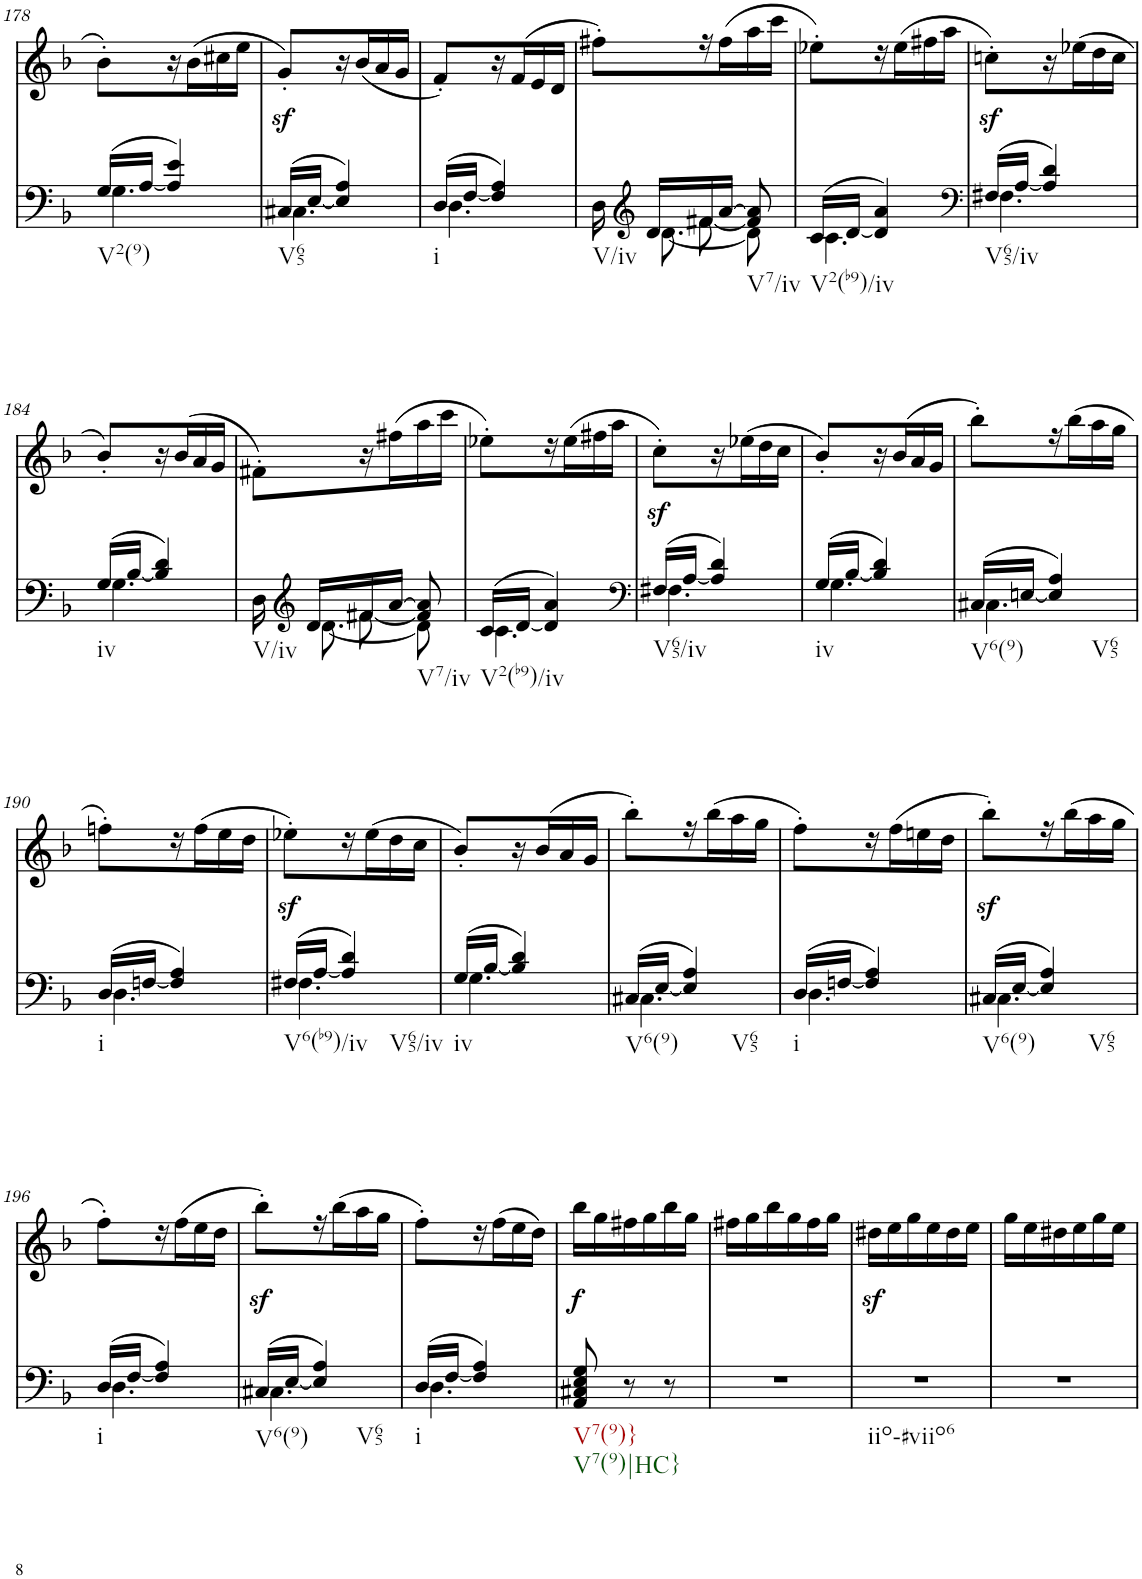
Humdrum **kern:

**kern	**kern	**text	**dynam
*part2	*part1	*part1	*part1
*staff2	*staff1	*staff1	*staff1
*I"Piano	*I"Piano	*	*
*I'Pno	*I'Pno	*	*
!!LO:PB:g=z
*clefF4	*clefG2	*	*
*k[b-]	*k[b-]	*	*
*d:	*d:	*	*
*M3/8	*M3/8	*	*
=178	=178	=178	=178
*^	*	*	*
!LO:TX:b:t=V2(9)	!	!	!	!
(16G/LL	4.G\	8b-'\L	.	.
[<16A/JJ	.	.	.	.
4A/] 4e/)	.	16r	.	.
.	.	(16b-\	.	.
.	.	16cc#X\	.	.
.	.	16ee\JJ	.	.
=179	=179	=179	=179	=179
!LO:TX:b:t=V65	!	!	!	!
(16C#X/LL	4.C#\	8gz<'/L)	.	.
[<16E/JJ	.	.	.	.
4E/] 4A/)	.	16r	.	.
.	.	(16b-/	.	.
.	.	16a/	.	.
.	.	16g/JJ	.	.
=180	=180	=180	=180	=180
!LO:TX:b:t=i	!	!	!	!
(16D/LL	4.D\	8f'/L)	.	.
[<16F/JJ	.	.	.	.
4F/] 4A/)	.	16r	.	.
.	.	(>16f/	.	.
.	.	16e/	.	.
.	.	16d/JJ	.	.
=181	=181	=181	=181	=181
*	*^	*	*	*
!LO:TX:b:t=V/iv	!	!	!	!	!
16D\	16ryy	8ryy	8ff#X'\L)	.	.
*clefG2	*	*	*	*	*
16d/LL	[8.d\	.	.	.	.
[<16f#X/	.	8f#\	16r	.	.
[16a/JJ	.	.	(16ff#\	.	.
!LO:TX:b:t=V7/iv	!	!	!	!	!
8f#/] 8a/]	8d\]	8ryy	16aa\	.	.
.	.	.	16ccc\JJ	.	.
*	*v	*v	*	*	*
=182	=182	=182	=182	=182
!LO:TX:b:t=V2(b9)/iv	!	!	!	!
(16c/LL	4.c\	8ee-X'\L)	.	.
[<16d/JJ	.	.	.	.
4d/] 4a/)	.	16r	.	.
.	.	(16ee-\	.	.
.	.	16ff#X\	.	.
.	.	16aa\JJ	.	.
=183	=183	=183	=183	=183
*clefF4	*	*	*	*
!LO:TX:b:t=V65/iv	!	!	!	!
(16F#X/LL	4.F#\	8ccnz<'\L)	.	.
[<16A/JJ	.	.	.	.
4A/] 4d/)	.	16r	.	.
.	.	(16ee-X\	.	.
.	.	16dd\	.	.
.	.	16cc\JJ	.	.
!!LO:LB:g=z
=184	=184	=184	=184	=184
!LO:TX:b:t=iv	!	!	!	!
(16G/LL	4.G\	8b-'/L)	.	.
[<16B-/JJ	.	.	.	.
4B-/] 4d/)	.	16r	.	.
.	.	(>16b-/	.	.
.	.	16a/	.	.
.	.	16g/JJ	.	.
=185	=185	=185	=185	=185
*	*^	*	*	*
!LO:TX:b:t=V/iv	!	!	!	!	!
16D\	16ryy	8ryy	8f#X'\L)	.	.
*clefG2	*	*	*	*	*
16d/LL	[8.d\	.	.	.	.
[<16f#X/	.	8f#\	16r	.	.
[16a/JJ	.	.	(16ff#X\	.	.
!LO:TX:b:t=V7/iv	!	!	!	!	!
8f#/] 8a/]	8d\]	8ryy	16aa\	.	.
.	.	.	16ccc\JJ	.	.
*	*v	*v	*	*	*
=186	=186	=186	=186	=186
!LO:TX:b:t=V2(b9)/iv	!	!	!	!
(16c/LL	4.c\	8ee-X'\L)	.	.
[<16d/JJ	.	.	.	.
4d/] 4a/)	.	16r	.	.
.	.	(16ee-\	.	.
.	.	16ff#X\	.	.
.	.	16aa\JJ	.	.
=187	=187	=187	=187	=187
*clefF4	*	*	*	*
!LO:TX:b:t=V65/iv	!	!	!	!
(16F#X/LL	4.F#\	8ccz<'\L)	.	.
[<16A/JJ	.	.	.	.
4A/] 4d/)	.	16r	.	.
.	.	(16ee-X\	.	.
.	.	16dd\	.	.
.	.	16cc\JJ	.	.
=188	=188	=188	=188	=188
!LO:TX:b:t=iv	!	!	!	!
(16G/LL	4.G\	8b-'/L)	.	.
[<16B-/JJ	.	.	.	.
4B-/] 4d/)	.	16r	.	.
.	.	(>16b-/	.	.
.	.	16a/	.	.
.	.	16g/JJ	.	.
=189	=189	=189	=189	=189
!LO:TX:b:t=V6(9)	!	!	!	!
(16C#X/LL	4.C#\	8bb-'\L)	.	.
[<16En/JJ	.	.	.	.
!LO:TX:b:t=V65	!	!	!	!
4E/] 4A/)	.	16r	.	.
.	.	(16bb-\	.	.
.	.	16aa\	.	.
.	.	16gg\JJ	.	.
!!LO:LB:g=z
=190	=190	=190	=190	=190
!LO:TX:b:t=i	!	!	!	!
(16D/LL	4.D\	8ffn'\L)	.	.
[<16Fn/JJ	.	.	.	.
4F/] 4A/)	.	16r	.	.
.	.	(16ff\	.	.
.	.	16ee\	.	.
.	.	16dd\JJ	.	.
=191	=191	=191	=191	=191
!LO:TX:b:t=V6(b9)/iv	!	!	!	!
(16F#X/LL	4.F#\	8ee-Xz<'\L)	.	.
[<16A/JJ	.	.	.	.
!LO:TX:b:t=V65/iv	!	!	!	!
4A/] 4d/)	.	16r	.	.
.	.	(16ee-\	.	.
.	.	16dd\	.	.
.	.	16cc\JJ	.	.
=192	=192	=192	=192	=192
!LO:TX:b:t=iv	!	!	!	!
(16G/LL	4.G\	8b-'/L)	.	.
[<16B-/JJ	.	.	.	.
4B-/] 4d/)	.	16r	.	.
.	.	(>16b-/	.	.
.	.	16a/	.	.
.	.	16g/JJ	.	.
=193	=193	=193	=193	=193
!LO:TX:b:t=V6(9)	!	!	!	!
(16C#X/LL	4.C#\	8bb-'\L)	.	.
[<16E/JJ	.	.	.	.
!LO:TX:b:t=V65	!	!	!	!
4E/] 4A/)	.	16r	.	.
.	.	(16bb-\	.	.
.	.	16aa\	.	.
.	.	16gg\JJ	.	.
=194	=194	=194	=194	=194
!LO:TX:b:t=i	!	!	!	!
(16D/LL	4.D\	8ff'\L)	.	.
[<16Fn/JJ	.	.	.	.
4F/] 4A/)	.	16r	.	.
.	.	(16ff\	.	.
.	.	16een\	.	.
.	.	16dd\JJ	.	.
=195	=195	=195	=195	=195
!LO:TX:b:t=V6(9)	!	!	!	!
(16C#X/LL	4.C#\	8bb-z<'\L)	.	.
[<16E/JJ	.	.	.	.
!LO:TX:b:t=V65	!	!	!	!
4E/] 4A/)	.	16r	.	.
.	.	(16bb-\	.	.
.	.	16aa\	.	.
.	.	16gg\JJ	.	.
!!LO:LB:g=z
=196	=196	=196	=196	=196
!LO:TX:b:t=i	!	!	!	!
(16D/LL	4.D\	8ff'\L)	.	.
[<16F/JJ	.	.	.	.
4F/] 4A/)	.	16r	.	.
.	.	(16ff\	.	.
.	.	16ee\	.	.
.	.	16dd\JJ	.	.
=197	=197	=197	=197	=197
!LO:TX:b:t=V6(9)	!	!	!	!
(16C#X/LL	4.C#\	8bb-z<'\L)	.	.
[<16E/JJ	.	.	.	.
!LO:TX:b:t=V65	!	!	!	!
4E/] 4A/)	.	16r	.	.
.	.	(16bb-\	.	.
.	.	16aa\	.	.
.	.	16gg\JJ	.	.
=198	=198	=198	=198	=198
!LO:TX:b:t=i	!	!	!	!
(16D/LL	4.D\	8ff'\L)	.	.
[<16F/JJ	.	.	.	.
4F/] 4A/)	.	16r	.	.
.	.	(16ff\	.	.
.	.	16ee\	.	.
.	.	16dd\JJ)	.	.
*v	*v	*	*	*
=199	=199	=199	=199
!LO:TX:b:t=V7(9)}	!	!	!
!LO:TX:b:t=V7(9)|HC}	!	!	!
!	!	!LO:LY:b	!LO:DY:b
8AA/ 8C#X/ 8E/ 8G/	16bb-\LL	f	f
.	16gg\	.	.
8r	16ff#X\	.	.
.	16gg\	.	.
8r	16bb-\	.	.
.	16gg\JJ	.	.
=200	=200	=200	=200
4.r	16ff#X\LL	.	.
.	16gg\	.	.
.	16bb-\	.	.
.	16gg\	.	.
.	16ff#\	.	.
.	16gg\JJ	.	.
=201	=201	=201	=201
!LO:TX:b:t=iio-#viio6	!	!	!
4.r	16dd#Xz<\LL	.	.
.	16ee\	.	.
.	16gg\	.	.
.	16ee\	.	.
.	16dd#\	.	.
.	16ee\JJ	.	.
=202	=202	=202	=202
4.r	16gg\LL	.	.
.	16ee\	.	.
.	16dd#X\	.	.
.	16ee\	.	.
.	16gg\	.	.
.	16ee\JJ	.	.
=	=	=	=
*-	*-	*-	*-
